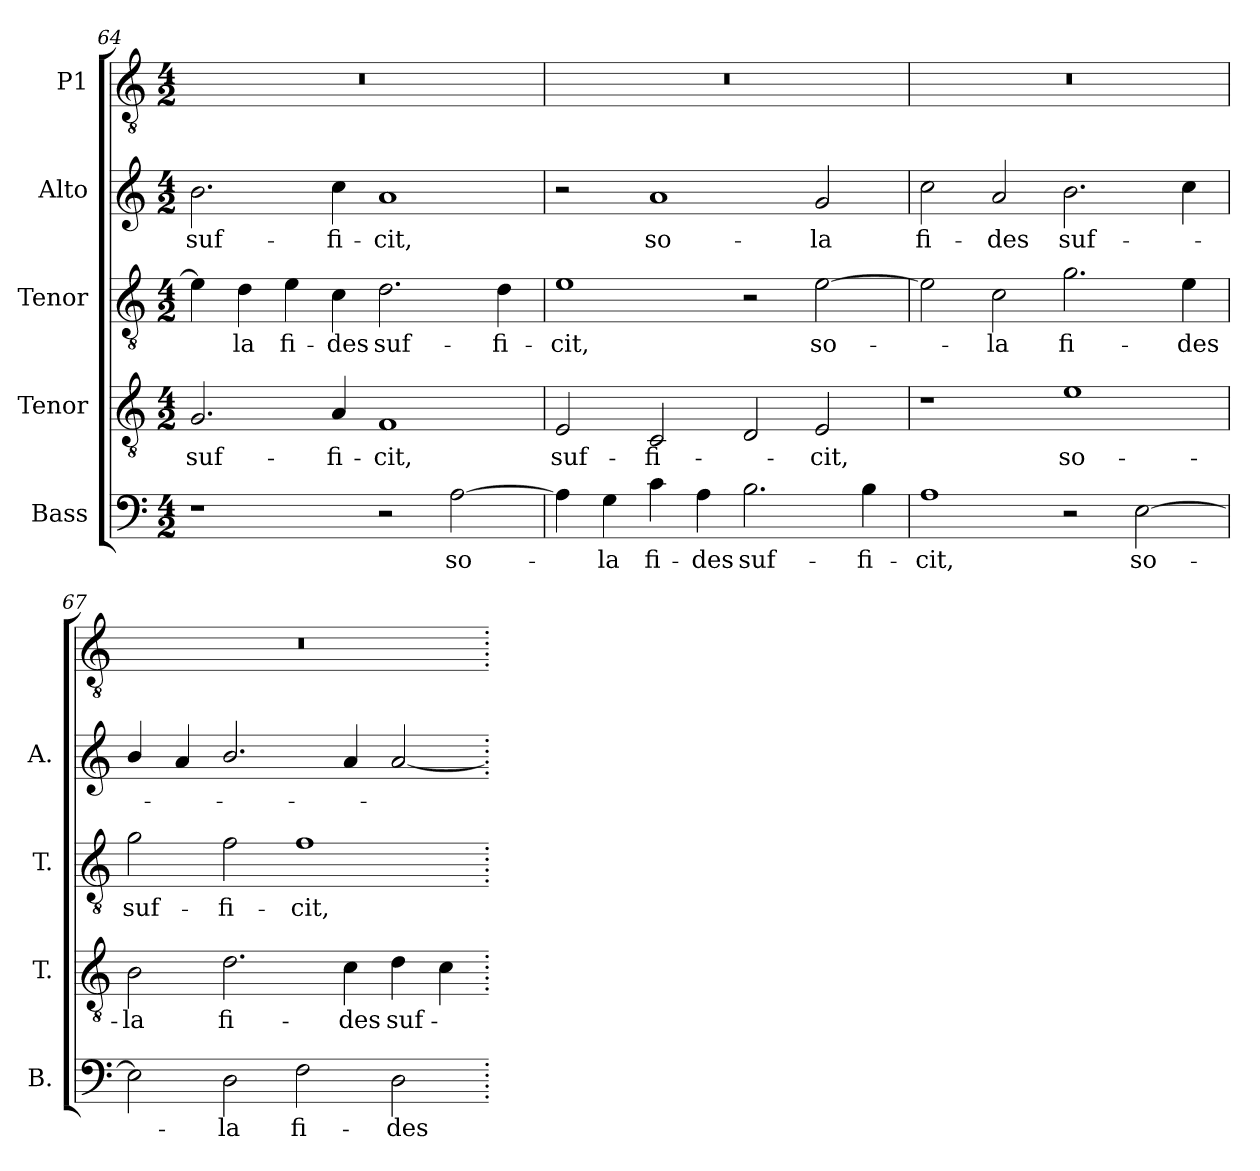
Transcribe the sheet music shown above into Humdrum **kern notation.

**kern	**text	**kern	**text	**kern	**text	**kern	**text	**kern
*part5	*part5	*part4	*part4	*part3	*part3	*part2	*part2	*part1
*staff5	*staff5	*staff4	*staff4	*staff3	*staff3	*staff2	*staff2	*staff1
*I"Bass	*	*I"Tenor	*	*I"Tenor	*	*I"Alto	*	*I"P1
*I'B.	*	*I'T.	*	*I'T.	*	*I'A.	*	*
*clefF4	*	*clefGv2	*	*clefGv2	*	*clefG2	*	*clefGv2
*	*	*ITrd7c12	*	*ITrd7c12	*	*	*	*ITrd7c12
*k[]	*	*k[]	*	*k[]	*	*k[]	*	*k[]
*C:	*	*C:	*	*C:	*	*C:	*	*C:
*M4/2	*	*M4/2	*	*M4/2	*	*M4/2	*	*M4/2
=64	=64	=64	=64	=64	=64	=64	=64	=64
!	!	!	!LO:LY:b:color=#000000	!	!	!	!	!
!	!	!	!	!	!	!	!LO:LY:b:color=#000000	!LO:N:vis=1
1r	.	2.GGi/	suf-	4Ei\]	.	2.bi\	suf-	0r
!	!	!	!	!	!LO:LY:b:color=#000000	!	!	!
.	.	.	.	4Di\	-la	.	.	.
!	!	!	!	!	!LO:LY:b:color=#000000	!	!	!
.	.	.	.	4Ei\	fi-	.	.	.
!	!	!	!LO:LY:b:color=#000000	!	!	!	!	!
!	!	!	!	!	!LO:LY:b:color=#000000	!	!	!
!	!	!	!	!	!	!	!LO:LY:b:color=#000000	!
.	.	4AAi/	-fi-	4Ci\	-des	4cci\	-fi-	.
!	!	!	!LO:LY:b:color=#000000	!	!	!	!	!
!	!	!	!	!	!LO:LY:b:color=#000000	!	!	!
!	!	!	!	!	!	!	!LO:LY:b:color=#000000	!
2r	.	1FFi	-cit,	2.Di\	suf-	1ai	-cit,	.
!	!LO:LY:b:color=#000000	!	!	!	!	!	!	!
[2Ai\	so-	.	.	.	.	.	.	.
!	!	!	!	!	!LO:LY:b:color=#000000	!	!	!
.	.	.	.	4Di\	-fi-	.	.	.
!!LO:LB:g=z
=65	=65	=65	=65	=65	=65	=65	=65	=65
!	!	!	!LO:LY:b:color=#000000	!	!	!	!	!
!	!	!	!	!	!LO:LY:b:color=#000000	!	!	!LO:N:vis=1
4Ai\]	.	2EEi/	suf-	1Ei	-cit,	2r	.	0r
!	!LO:LY:b:color=#000000	!	!	!	!	!	!	!
4Gi\	-la	.	.	.	.	.	.	.
!	!LO:LY:b:color=#000000	!	!	!	!	!	!	!
!	!	!	!LO:LY:b:color=#000000	!	!	!	!	!
!	!	!	!	!	!	!	!LO:LY:b:color=#000000	!
4ci\	fi-	2CCi/	-fi-	.	.	1ai	so-	.
!	!LO:LY:b:color=#000000	!	!	!	!	!	!	!
4Ai\	-des	.	.	.	.	.	.	.
!	!LO:LY:b:color=#000000	!	!	!	!	!	!	!
2.Bi\	suf-	2DDi/	.	2r	.	.	.	.
!	!	!	!LO:LY:b:color=#000000	!	!	!	!	!
!	!	!	!	!	!LO:LY:b:color=#000000	!	!	!
!	!	!	!	!	!	!	!LO:LY:b:color=#000000	!
.	.	2EEi/	-cit,	[2Ei\	so-	2gi/	-la	.
!	!LO:LY:b:color=#000000	!	!	!	!	!	!	!
4Bi\	-fi-	.	.	.	.	.	.	.
=66	=66	=66	=66	=66	=66	=66	=66	=66
!	!LO:LY:b:color=#000000	!	!	!	!	!	!	!
!	!	!	!	!	!	!	!LO:LY:b:color=#000000	!LO:N:vis=1
1Ai	-cit,	1r	.	2Ei\]	.	2cci\	fi-	0r
!	!	!	!	!	!LO:LY:b:color=#000000	!	!	!
!	!	!	!	!	!	!	!LO:LY:b:color=#000000	!
.	.	.	.	2Ci\	-la	2ai/	-des	.
!	!	!	!LO:LY:b:color=#000000	!	!	!	!	!
!	!	!	!	!	!LO:LY:b:color=#000000	!	!	!
!	!	!	!	!	!	!	!LO:LY:b:color=#000000	!
2r	.	1Ei	so-	2.Gi\	fi-	2.bi\	suf-	.
!	!LO:LY:b:color=#000000	!	!	!	!	!	!	!
[2Ei\	so-	.	.	.	.	.	.	.
!	!	!	!	!	!LO:LY:b:color=#000000	!	!	!
.	.	.	.	4Ei\	-des	4cci\	.	.
=67	=67	=67	=67	=67	=67	=67	=67	=67
!	!	!	!LO:LY:b:color=#000000	!	!	!	!	!
!	!	!	!	!	!LO:LY:b:color=#000000	!	!	!LO:N:vis=1
2Ei\]	.	2BBi\	-la	2Gi\	suf-	4bi/	.	0r
.	.	.	.	.	.	4ai/	.	.
!	!LO:LY:b:color=#000000	!	!	!	!	!	!	!
!	!	!	!LO:LY:b:color=#000000	!	!	!	!	!
!	!	!	!	!	!LO:LY:b:color=#000000	!	!	!
2Di\	-la	2.Di\	fi-	2Fi\	-fi-	2.bi/	.	.
!	!LO:LY:b:color=#000000	!	!	!	!	!	!	!
!	!	!	!	!	!LO:LY:b:color=#000000	!	!	!
2Fi\	fi-	.	.	1Fi	-cit,	.	.	.
!	!	!	!LO:LY:b:color=#000000	!	!	!	!	!
.	.	4Ci\	-des	.	.	4ai/	.	.
!	!LO:LY:b:color=#000000	!	!	!	!	!	!	!
!	!	!	!LO:LY:b:color=#000000	!	!	!	!	!
2Di\	-des	4Di\	suf-	.	.	[2ai/	.	.
.	.	4Ci\	.	.	.	.	.	.
=.	=.	=.	=.	=.	=.	=.	=.	=.
*-	*-	*-	*-	*-	*-	*-	*-	*-
